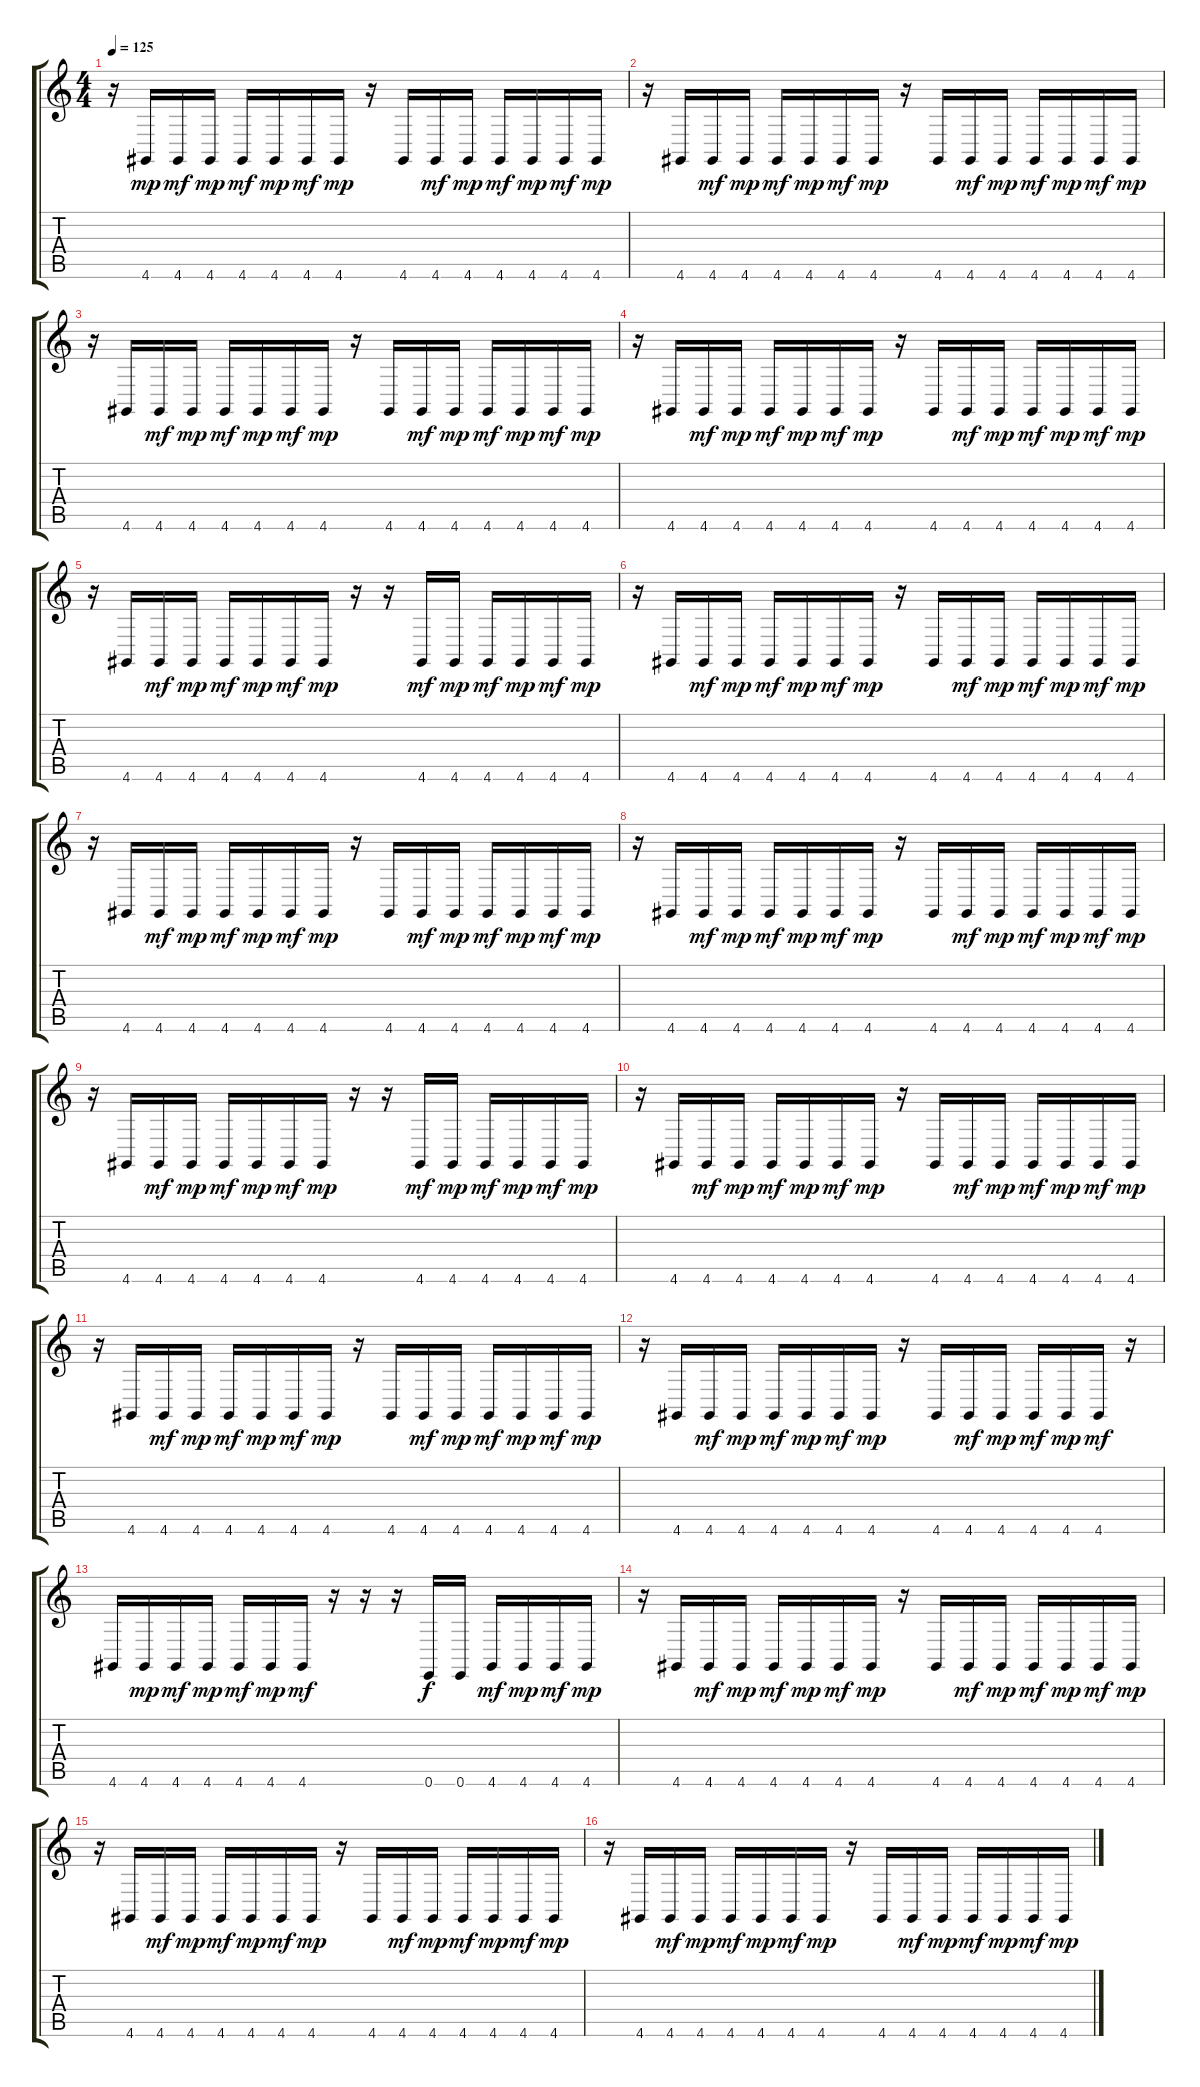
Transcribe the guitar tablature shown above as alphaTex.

\track "" {instrument acousticgrandpiano}
\staff {score tabs}
\tuning (E4 B3 G3 D3 A2 E2) {hide}
\ts (4 4)
\tempo 125
\clef g2
\ks c
r.16{dy mp} 4.6.16 4.6.16{dy mf} 4.6.16{dy mp} 4.6.16{dy mf} 4.6.16{dy mp} 4.6.16{dy mf} 4.6.16{dy mp} r.16 4.6.16 4.6.16{dy mf} 4.6.16{dy mp} 4.6.16{dy mf} 4.6.16{dy mp} 4.6.16{dy mf} 4.6.16{dy mp} |
r.16 4.6.16 4.6.16{dy mf} 4.6.16{dy mp} 4.6.16{dy mf} 4.6.16{dy mp} 4.6.16{dy mf} 4.6.16{dy mp} r.16 4.6.16 4.6.16{dy mf} 4.6.16{dy mp} 4.6.16{dy mf} 4.6.16{dy mp} 4.6.16{dy mf} 4.6.16{dy mp} |
r.16 4.6.16 4.6.16{dy mf} 4.6.16{dy mp} 4.6.16{dy mf} 4.6.16{dy mp} 4.6.16{dy mf} 4.6.16{dy mp} r.16 4.6.16 4.6.16{dy mf} 4.6.16{dy mp} 4.6.16{dy mf} 4.6.16{dy mp} 4.6.16{dy mf} 4.6.16{dy mp} |
r.16 4.6.16 4.6.16{dy mf} 4.6.16{dy mp} 4.6.16{dy mf} 4.6.16{dy mp} 4.6.16{dy mf} 4.6.16{dy mp} r.16 4.6.16 4.6.16{dy mf} 4.6.16{dy mp} 4.6.16{dy mf} 4.6.16{dy mp} 4.6.16{dy mf} 4.6.16{dy mp} |
r.16 4.6.16 4.6.16{dy mf} 4.6.16{dy mp} 4.6.16{dy mf} 4.6.16{dy mp} 4.6.16{dy mf} 4.6.16{dy mp} r.16 r.16 4.6.16{dy mf} 4.6.16{dy mp} 4.6.16{dy mf} 4.6.16{dy mp} 4.6.16{dy mf} 4.6.16{dy mp} |
r.16 4.6.16 4.6.16{dy mf} 4.6.16{dy mp} 4.6.16{dy mf} 4.6.16{dy mp} 4.6.16{dy mf} 4.6.16{dy mp} r.16 4.6.16 4.6.16{dy mf} 4.6.16{dy mp} 4.6.16{dy mf} 4.6.16{dy mp} 4.6.16{dy mf} 4.6.16{dy mp} |
r.16 4.6.16 4.6.16{dy mf} 4.6.16{dy mp} 4.6.16{dy mf} 4.6.16{dy mp} 4.6.16{dy mf} 4.6.16{dy mp} r.16 4.6.16 4.6.16{dy mf} 4.6.16{dy mp} 4.6.16{dy mf} 4.6.16{dy mp} 4.6.16{dy mf} 4.6.16{dy mp} |
r.16 4.6.16 4.6.16{dy mf} 4.6.16{dy mp} 4.6.16{dy mf} 4.6.16{dy mp} 4.6.16{dy mf} 4.6.16{dy mp} r.16 4.6.16 4.6.16{dy mf} 4.6.16{dy mp} 4.6.16{dy mf} 4.6.16{dy mp} 4.6.16{dy mf} 4.6.16{dy mp} |
r.16 4.6.16 4.6.16{dy mf} 4.6.16{dy mp} 4.6.16{dy mf} 4.6.16{dy mp} 4.6.16{dy mf} 4.6.16{dy mp} r.16 r.16 4.6.16{dy mf} 4.6.16{dy mp} 4.6.16{dy mf} 4.6.16{dy mp} 4.6.16{dy mf} 4.6.16{dy mp} |
r.16 4.6.16 4.6.16{dy mf} 4.6.16{dy mp} 4.6.16{dy mf} 4.6.16{dy mp} 4.6.16{dy mf} 4.6.16{dy mp} r.16 4.6.16 4.6.16{dy mf} 4.6.16{dy mp} 4.6.16{dy mf} 4.6.16{dy mp} 4.6.16{dy mf} 4.6.16{dy mp} |
r.16 4.6.16 4.6.16{dy mf} 4.6.16{dy mp} 4.6.16{dy mf} 4.6.16{dy mp} 4.6.16{dy mf} 4.6.16{dy mp} r.16 4.6.16 4.6.16{dy mf} 4.6.16{dy mp} 4.6.16{dy mf} 4.6.16{dy mp} 4.6.16{dy mf} 4.6.16{dy mp} |
r.16 4.6.16 4.6.16{dy mf} 4.6.16{dy mp} 4.6.16{dy mf} 4.6.16{dy mp} 4.6.16{dy mf} 4.6.16{dy mp} r.16 4.6.16 4.6.16{dy mf} 4.6.16{dy mp} 4.6.16{dy mf} 4.6.16{dy mp} 4.6.16{dy mf} r.16 |
4.6.16 4.6.16{dy mp} 4.6.16{dy mf} 4.6.16{dy mp} 4.6.16{dy mf} 4.6.16{dy mp} 4.6.16{dy mf} r.16 r.16 r.16 0.6.16{dy f} 0.6.16 4.6.16{dy mf} 4.6.16{dy mp} 4.6.16{dy mf} 4.6.16{dy mp} |
r.16 4.6.16 4.6.16{dy mf} 4.6.16{dy mp} 4.6.16{dy mf} 4.6.16{dy mp} 4.6.16{dy mf} 4.6.16{dy mp} r.16 4.6.16 4.6.16{dy mf} 4.6.16{dy mp} 4.6.16{dy mf} 4.6.16{dy mp} 4.6.16{dy mf} 4.6.16{dy mp} |
r.16 4.6.16 4.6.16{dy mf} 4.6.16{dy mp} 4.6.16{dy mf} 4.6.16{dy mp} 4.6.16{dy mf} 4.6.16{dy mp} r.16 4.6.16 4.6.16{dy mf} 4.6.16{dy mp} 4.6.16{dy mf} 4.6.16{dy mp} 4.6.16{dy mf} 4.6.16{dy mp} |
r.16 4.6.16 4.6.16{dy mf} 4.6.16{dy mp} 4.6.16{dy mf} 4.6.16{dy mp} 4.6.16{dy mf} 4.6.16{dy mp} r.16 4.6.16 4.6.16{dy mf} 4.6.16{dy mp} 4.6.16{dy mf} 4.6.16{dy mp} 4.6.16{dy mf} 4.6.16{dy mp}
